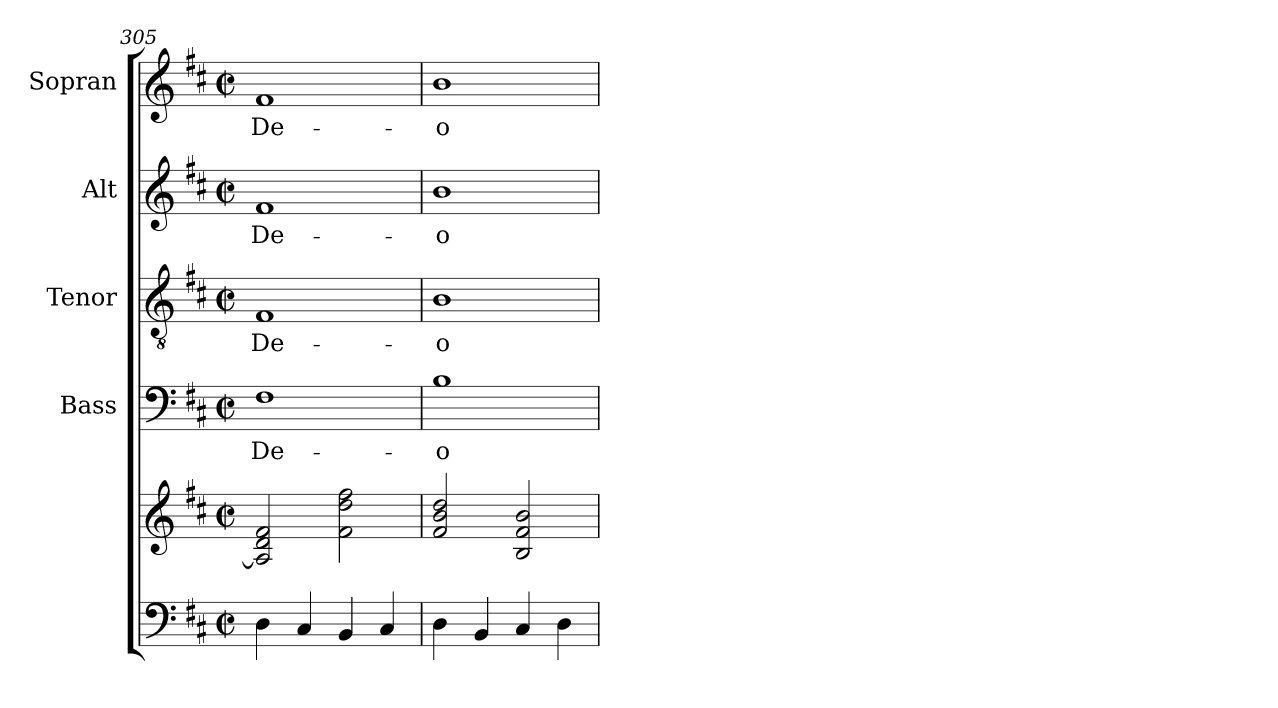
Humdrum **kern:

**kern	**kern	**kern	**text	**kern	**text	**kern	**text	**kern	**text
*part5	*part5	*part4	*part4	*part3	*part3	*part2	*part2	*part1	*part1
*staff6	*staff5	*staff4	*staff4	*staff3	*staff3	*staff2	*staff2	*staff1	*staff1
*	*	*I"Bass	*	*I"Tenor	*	*I"Alt	*	*I"Sopran	*
*	*	*I'B.	*	*I'T.	*	*I'A.	*	*I'S.	*
*clefF4	*clefG2	*clefF4	*	*clefGv2	*	*clefG2	*	*clefG2	*
*k[f#c#]	*k[f#c#]	*k[f#c#]	*	*k[f#c#]	*	*k[f#c#]	*	*k[f#c#]	*
*D:	*D:	*D:	*	*D:	*	*D:	*	*D:	*
*M2/2	*M2/2	*M2/2	*	*M2/2	*	*M2/2	*	*M2/2	*
*met(c|)	*met(c|)	*met(c|)	*	*met(c|)	*	*met(c|)	*	*met(c|)	*
=305	=305	=305	=305	=305	=305	=305	=305	=305	=305
!	!	!	!LO:LY:b	!	!LO:LY:b	!	!LO:LY:b	!	!LO:LY:b
4D\	2A/] 2d/ 2f#/	1F#	De-	1F#	De-	1f#	De-	1f#	De-
4C#/	.	.	.	.	.	.	.	.	.
4BB/	2f#\ 2dd\ 2ff#\	.	.	.	.	.	.	.	.
4C#/	.	.	.	.	.	.	.	.	.
=306	=306	=306	=306	=306	=306	=306	=306	=306	=306
!	!	!	!LO:LY:b	!	!LO:LY:b	!	!LO:LY:b	!	!LO:LY:b
4D\	2f#/ 2b/ 2dd/	1B	-o	1B	-o	1b	-o	1b	-o
4BB/	.	.	.	.	.	.	.	.	.
4C#/	2B/ 2f#/ 2b/	.	.	.	.	.	.	.	.
4D\	.	.	.	.	.	.	.	.	.
=	=	=	=	=	=	=	=	=	=
*-	*-	*-	*-	*-	*-	*-	*-	*-	*-
